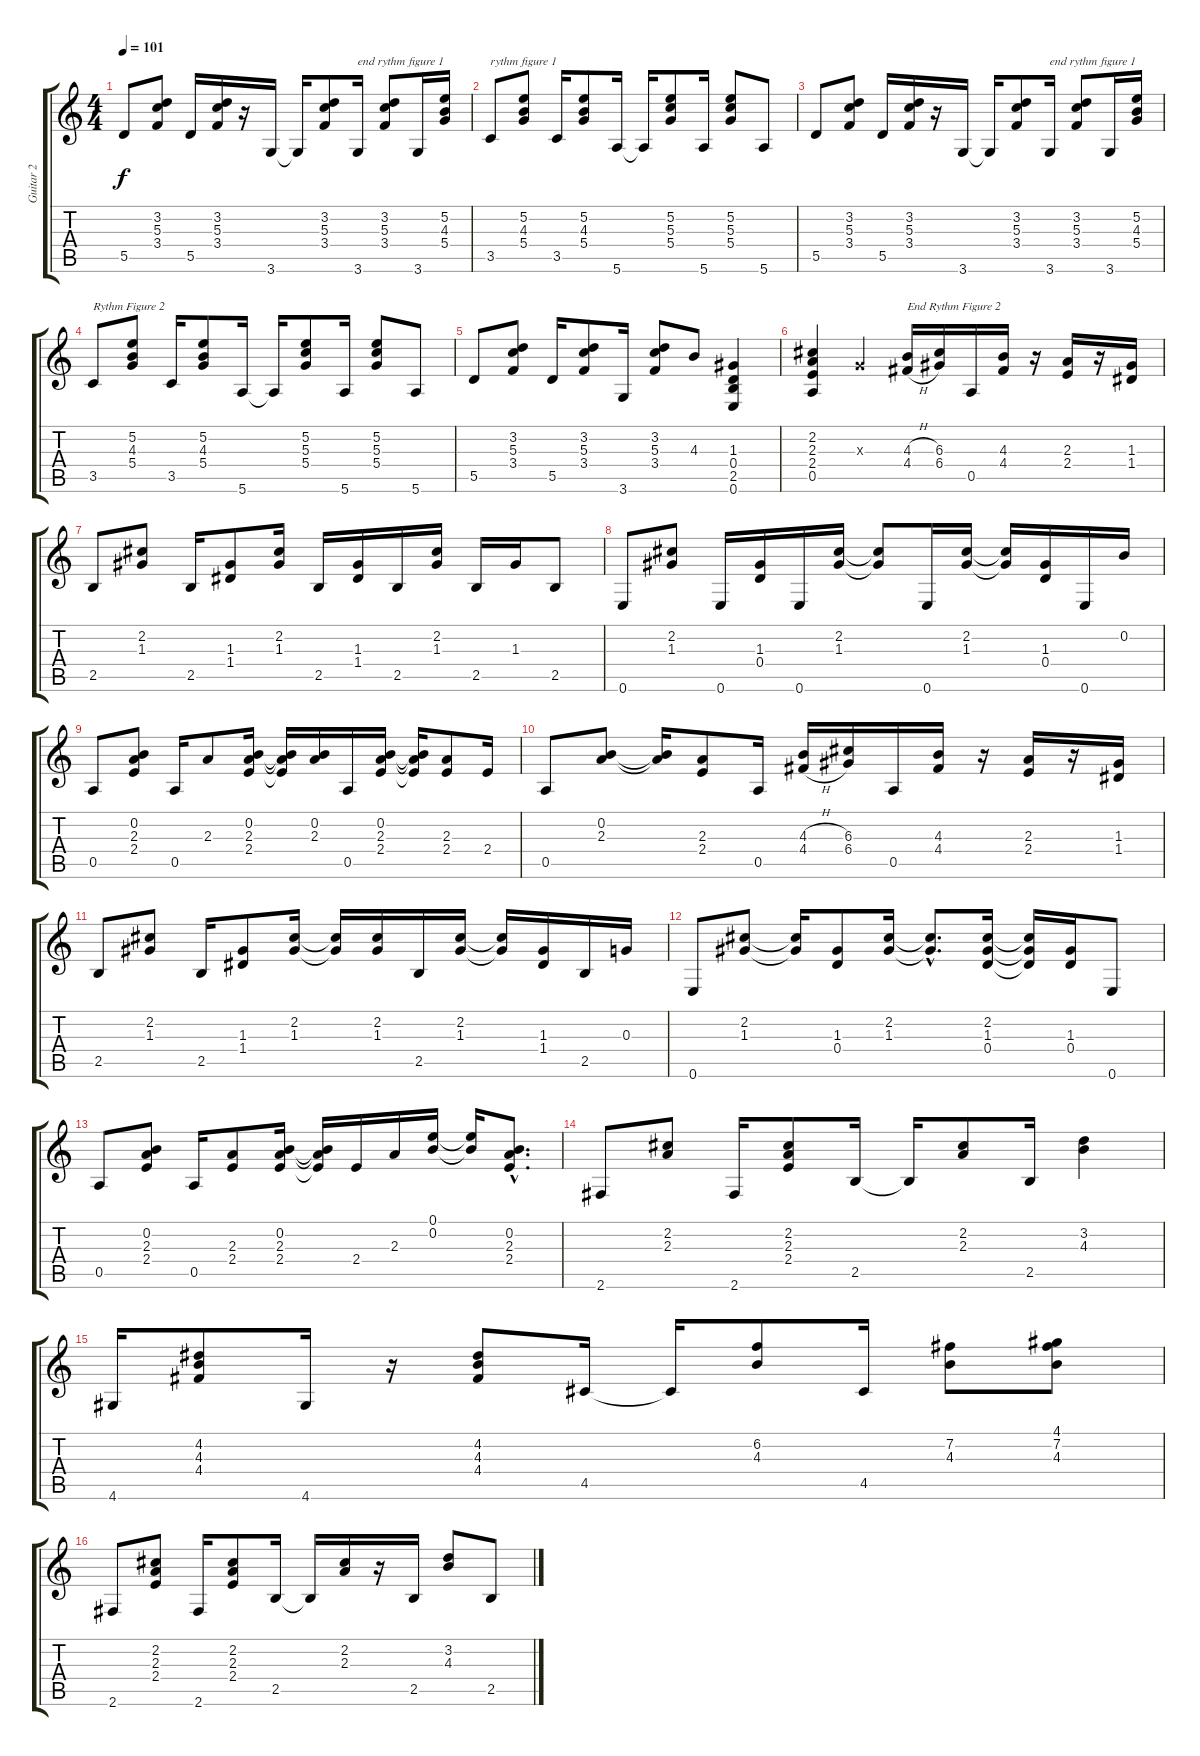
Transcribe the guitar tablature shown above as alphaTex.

\track ("Guitar 2" "Guitar 2") {instrument acousticguitarnylon}
\staff {score tabs}
\tuning (E4 B3 G3 D3 A2 E2) {hide}
\ts (4 4)
\tempo 101
\clef g2
\ks c
5.5.8{dy f} (3.2 5.3 3.4).8 5.5.16 (3.2 5.3 3.4).16 r.16 3.6.16 3.6{t}.16 (3.2 5.3 3.4).8 3.6.16{txt "end rythm figure 1"} (3.2 5.3 3.4).8 3.6.16 (5.2 4.3 5.4).16 |
3.5.8{txt "rythm figure 1"} (5.2 4.3 5.4).8 3.5.16 (5.2 4.3 5.4).8 5.6.16 5.6{t}.16 (5.2 5.3 5.4).8 5.6.16 (5.2 5.3 5.4).8 5.6.8 |
5.5.8 (3.2 5.3 3.4).8 5.5.16 (3.2 5.3 3.4).16 r.16 3.6.16 3.6{t}.16 (3.2 5.3 3.4).8 3.6.16{txt "end rythm figure 1"} (3.2 5.3 3.4).8 3.6.16 (5.2 4.3 5.4).16 |
3.5.8{txt "Rythm Figure 2"} (5.2 4.3 5.4).8 3.5.16 (5.2 4.3 5.4).8 5.6.16 5.6{t}.16 (5.2 5.3 5.4).8 5.6.16 (5.2 5.3 5.4).8 5.6.8 |
5.5.8 (3.2 5.3 3.4).8 5.5.16 (3.2 5.3 3.4).8 3.6.16 (3.2 5.3 3.4).8 4.3.8 (1.3 0.4 2.5 0.6).4 |
(2.2 2.3 2.4 0.5).4 0.3{x}.4 (4.3{h} 4.4{h}).16{txt "End Rythm Figure 2"} (6.3 6.4).16 0.5.16 (4.3 4.4).16 r.16 (2.3 2.4).16 r.16 (1.3 1.4).16 |
2.5.8 (2.2 1.3).8 2.5.16 (1.3 1.4).8 (2.2 1.3).16 2.5.16 (1.3 1.4).16 2.5.16 (2.2 1.3).16 2.5.16 1.3.16 2.5.8 |
0.6.8 (2.2 1.3).8 0.6.16 (1.3 0.4).16 0.6.16 (2.2 1.3).16 (2.2{t} 1.3{t}).8 0.6.16 (2.2 1.3).16 (2.2{t} 1.3{t}).16 (1.3 0.4).16 0.6.16 0.2.16 |
0.5.8 (0.2 2.3 2.4).8 0.5.16 2.3.8 (0.2 2.3 2.4).16 (0.2{t} 2.3{t} 2.4{t}).16 (0.2 2.3).16 0.5.16 (0.2 2.3 2.4).16 (0.2{t} 2.3{t} 2.4{t}).16 (2.3 2.4).8 2.4.16 |
0.5.8 (0.2 2.3).8 (0.2{t} 2.3{t}).16 (2.3 2.4).8 0.5.16 (4.3{h} 4.4{h}).16 (6.3 6.4).16 0.5.16 (4.3 4.4).16 r.16 (2.3 2.4).16 r.16 (1.3 1.4).16 |
2.5.8 (2.2 1.3).8 2.5.16 (1.3 1.4).8 (2.2 1.3).16 (2.2{t} 1.3{t}).16 (2.2 1.3).16 2.5.16 (2.2 1.3).16 (2.2{t} 1.3{t}).16 (1.3 1.4).16 2.5.16 0.3.16 |
0.6.8 (2.2 1.3).8 (2.2{t} 1.3{t}).16 (1.3 0.4).8 (2.2 1.3).16 (2.2{hac t} 1.3{hac t}).8{d} (2.2 1.3 0.4).16 (2.2{t} 1.3{t} 0.4{t}).16 (1.3 0.4).16 0.6.8 |
0.5.8 (0.2 2.3 2.4).8 0.5.16 (2.3 2.4).8 (0.2 2.3 2.4).16 (0.2{t} 2.3{t} 2.4{t}).16 2.4.16 2.3.16 (0.1 0.2).16 (0.1{t} 0.2{t}).16 (0.2{hac} 2.3{hac} 2.4{hac}).8{d} |
2.6.8 (2.2 2.3).8 2.6.16 (2.2 2.3 2.4).8 2.5.16 2.5{t}.16 (2.2 2.3).8 2.5.16 (3.2 4.3).4 |
4.6.16 (4.2 4.3 4.4).8 4.6.16 r.16 (4.2 4.3 4.4).8 4.5.16 4.5{t}.16 (6.2 4.3).8 4.5.16 (7.2 4.3).8 (4.1 7.2 4.3).8 |
2.6.8 (2.2 2.3 2.4).8 2.6.16 (2.2 2.3 2.4).8 2.5.16 2.5{t}.16 (2.2 2.3).16 r.16 2.5.16 (3.2 4.3).8 2.5.8
